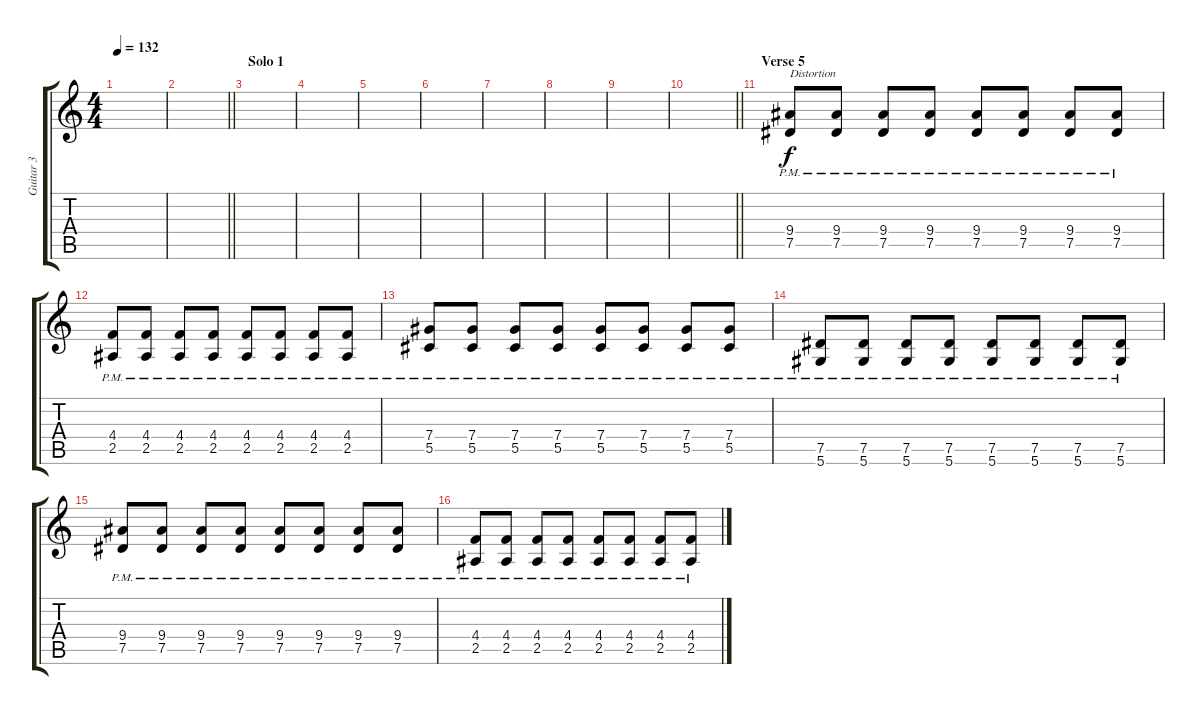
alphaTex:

\track ("Guitar 3" "Guitar 3") {instrument distortionguitar}
\staff {score tabs}
\tuning (Eb4 Bb3 Gb3 Db3 Ab2 Eb2) {hide}
\ts (4 4)
\tempo 132
\clef g2
\ks c
|
\barLineRight lightlight
|
\section ("" "Solo 1")
|
|
|
|
|
|
|
\barLineRight lightlight
|
\section ("" "Verse 5")
(9.4{pm} 7.5{pm}).8{txt "Distortion"} (9.4{pm} 7.5{pm}).8 (9.4{pm} 7.5{pm}).8 (9.4{pm} 7.5{pm}).8 (9.4{pm} 7.5{pm}).8 (9.4{pm} 7.5{pm}).8 (9.4{pm} 7.5{pm}).8 (9.4{pm} 7.5{pm}).8 |
(4.4{pm} 2.5{pm}).8 (4.4{pm} 2.5{pm}).8 (4.4{pm} 2.5{pm}).8 (4.4{pm} 2.5{pm}).8 (4.4{pm} 2.5{pm}).8 (4.4{pm} 2.5{pm}).8 (4.4{pm} 2.5{pm}).8 (4.4{pm} 2.5{pm}).8 |
(7.4{pm} 5.5{pm}).8 (7.4{pm} 5.5{pm}).8 (7.4{pm} 5.5{pm}).8 (7.4{pm} 5.5{pm}).8 (7.4{pm} 5.5{pm}).8 (7.4{pm} 5.5{pm}).8 (7.4{pm} 5.5{pm}).8 (7.4{pm} 5.5{pm}).8 |
(7.5{pm} 5.6{pm}).8 (7.5{pm} 5.6{pm}).8 (7.5{pm} 5.6{pm}).8 (7.5{pm} 5.6{pm}).8 (7.5{pm} 5.6{pm}).8 (7.5{pm} 5.6{pm}).8 (7.5{pm} 5.6{pm}).8 (7.5{pm} 5.6{pm}).8 |
(9.4{pm} 7.5{pm}).8 (9.4{pm} 7.5{pm}).8 (9.4{pm} 7.5{pm}).8 (9.4{pm} 7.5{pm}).8 (9.4{pm} 7.5{pm}).8 (9.4{pm} 7.5{pm}).8 (9.4{pm} 7.5{pm}).8 (9.4{pm} 7.5{pm}).8 |
(4.4{pm} 2.5{pm}).8 (4.4{pm} 2.5{pm}).8 (4.4{pm} 2.5{pm}).8 (4.4{pm} 2.5{pm}).8 (4.4{pm} 2.5{pm}).8 (4.4{pm} 2.5{pm}).8 (4.4{pm} 2.5{pm}).8 (4.4{pm} 2.5{pm}).8
